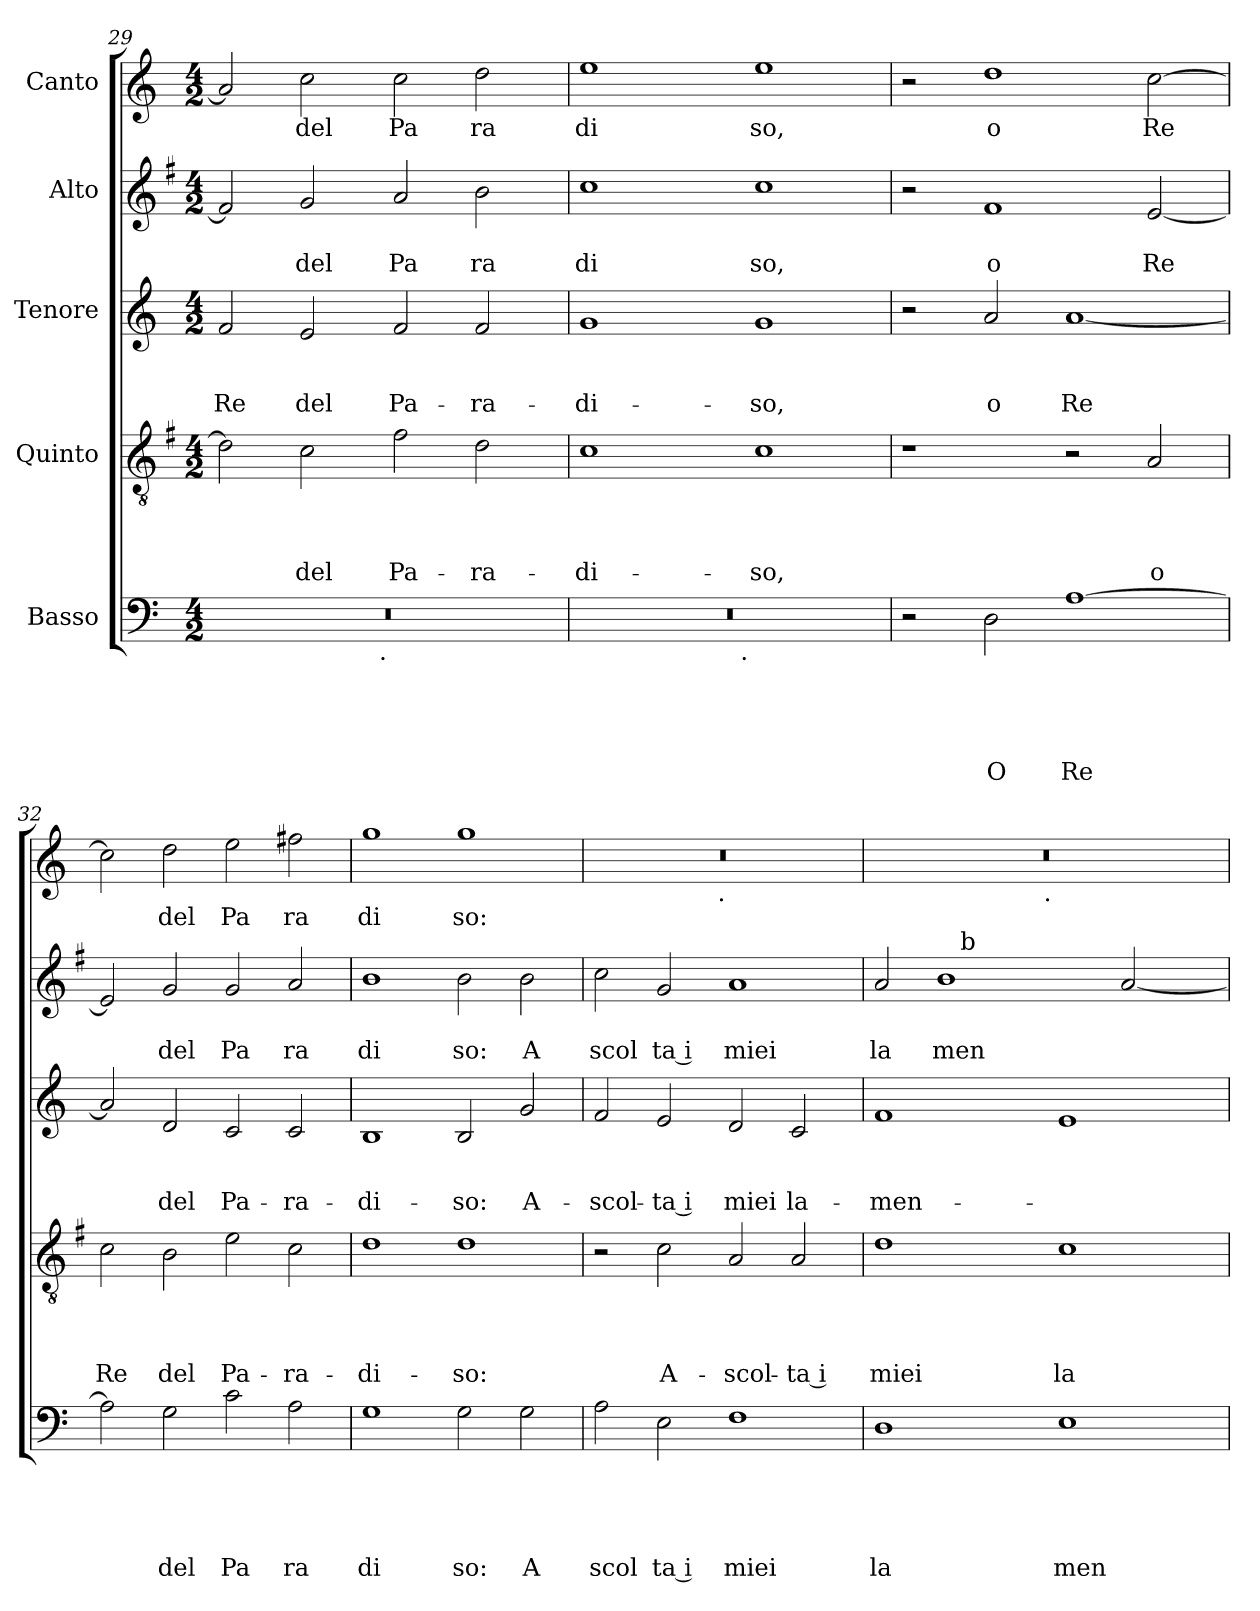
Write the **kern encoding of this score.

**kern	**text	**text	**text	**text	**text	**kern	**text	**text	**text	**text	**kern	**text	**text	**text	**kern	**text	**text	**kern	**text
*part5	*part5	*part5	*part5	*part5	*part5	*part4	*part4	*part4	*part4	*part4	*part3	*part3	*part3	*part3	*part2	*part2	*part2	*part1	*part1
*staff5	*staff5	*staff5	*staff5	*staff5	*staff5	*staff4	*staff4	*staff4	*staff4	*staff4	*staff3	*staff3	*staff3	*staff3	*staff2	*staff2	*staff2	*staff1	*staff1
*I"Basso	*	*	*	*	*	*I"Quinto	*	*	*	*	*I"Tenore	*	*	*	*I"Alto	*	*	*I"Canto	*
*clefF4	*	*	*	*	*	*clefGv2	*	*	*	*	*clefG2	*	*	*	*clefG2	*	*	*clefG2	*
*	*	*	*	*	*	*ITrd-3c-5	*	*	*	*	*	*	*	*	*	*	*	*	*
*k[]	*	*	*	*	*	*k[]	*	*	*	*	*k[]	*	*	*	*k[f#]	*	*	*k[]	*
*C:	*	*	*	*	*	*C:	*	*	*	*	*C:	*	*	*	*G:	*	*	*C:	*
*M4/2	*	*	*	*	*	*M4/2	*	*	*	*	*M4/2	*	*	*	*M4/2	*	*	*M4/2	*
=29	=29	=29	=29	=29	=29	=29	=29	=29	=29	=29	=29	=29	=29	=29	=29	=29	=29	=29	=29
!	!	!	!	!	!	!	!	!	!	!	!	!	!	!LO:LY:b	!	!	!	!	!
*^	*	*	*	*	*	*	*	*	*	*	*	*	*	*	*	*	*	*	*
0r	2ryy	.	.	.	.	.	2g\]	.	.	.	.	2f/	.	.	Re	2f#/]	.	.	2a/]	.
!	!	!	!	!	!	!	!	!	!	!	!LO:LY:b	!	!	!	!LO:LY:b	!	!	!LO:LY:b	!	!LO:LY:b
.	4...ryy	.	.	.	.	.	2f\	.	.	.	del	2e/	.	.	del	2g/	.	del	2cc\	del
!	!LO:TX:b:t=.	!	!	!	!	!	!	!	!	!	!	!	!	!	!	!	!	!	!	!
.	1ryy	.	.	.	.	.	.	.	.	.	.	.	.	.	.	.	.	.	.	.
!	!	!	!	!	!	!	!	!	!	!	!LO:LY:b	!	!	!	!LO:LY:b	!	!	!LO:LY:b	!	!LO:LY:b
.	.	.	.	.	.	.	2b\	.	.	.	Pa-	2f/	.	.	Pa-	2a/	.	Pa	2cc\	Pa
!	!	!	!	!	!	!	!	!	!	!	!LO:LY:b	!	!	!	!LO:LY:b	!	!	!LO:LY:b	!	!LO:LY:b
.	.	.	.	.	.	.	2g\	.	.	.	-ra-	2f/	.	.	-ra-	2b\	.	ra	2dd\	ra
.	32ryy	.	.	.	.	.	.	.	.	.	.	.	.	.	.	.	.	.	.	.
=30	=30	=30	=30	=30	=30	=30	=30	=30	=30	=30	=30	=30	=30	=30	=30	=30	=30	=30	=30	=30
!	!	!	!	!	!	!	!	!	!	!	!LO:LY:b	!	!	!	!LO:LY:b	!	!	!LO:LY:b	!	!LO:LY:b
0r	2ryy	.	.	.	.	.	1f	.	.	.	-di-	1g	.	.	-di-	1cc	.	di	1ee	di
.	4...ryy	.	.	.	.	.	.	.	.	.	.	.	.	.	.	.	.	.	.	.
!	!LO:TX:b:t=.	!	!	!	!	!	!	!	!	!	!	!	!	!	!	!	!	!	!	!
.	1ryy	.	.	.	.	.	.	.	.	.	.	.	.	.	.	.	.	.	.	.
!	!	!	!	!	!	!	!	!	!	!	!LO:LY:b	!	!	!	!LO:LY:b	!	!	!LO:LY:b	!	!LO:LY:b
.	.	.	.	.	.	.	1f	.	.	.	-so,	1g	.	.	-so,	1cc	.	so,	1ee	so,
.	32ryy	.	.	.	.	.	.	.	.	.	.	.	.	.	.	.	.	.	.	.
*v	*v	*	*	*	*	*	*	*	*	*	*	*	*	*	*	*	*	*	*	*
=31	=31	=31	=31	=31	=31	=31	=31	=31	=31	=31	=31	=31	=31	=31	=31	=31	=31	=31	=31
2r	.	.	.	.	.	1r	.	.	.	.	2r	.	.	.	2r	.	.	2r	.
!	!	!	!	!	!LO:LY:b	!	!	!	!	!	!	!	!	!LO:LY:b	!	!	!LO:LY:b	!	!LO:LY:b
2D\	.	.	.	.	-O	.	.	.	.	.	2a/	.	.	o	1f#	.	o	1dd	o
!	!	!	!	!	!LO:LY:b	!	!	!	!	!	!	!	!	!LO:LY:b	!	!	!	!	!
[>1A	.	.	.	.	Re	2r	.	.	.	.	[<1a	.	.	Re	.	.	.	.	.
!	!	!	!	!	!	!	!	!	!	!LO:LY:b	!	!	!	!	!	!	!LO:LY:b	!	!LO:LY:b
.	.	.	.	.	.	2d/	.	.	.	o	.	.	.	.	[<2e/	.	Re	[>2cc\	Re
=32	=32	=32	=32	=32	=32	=32	=32	=32	=32	=32	=32	=32	=32	=32	=32	=32	=32	=32	=32
!	!	!	!	!	!	!	!	!	!	!LO:LY:b	!	!	!	!	!	!	!	!	!
2A\]	.	.	.	.	.	2f\	.	.	.	Re	2a/]	.	.	.	2e/]	.	.	2cc\]	.
!	!	!	!	!	!LO:LY:b	!	!	!	!	!LO:LY:b	!	!	!	!LO:LY:b	!	!	!LO:LY:b	!	!LO:LY:b
2G\	.	.	.	.	del	2e\	.	.	.	del	2d/	.	.	del	2g/	.	del	2dd\	del
!	!	!	!	!	!LO:LY:b	!	!	!	!	!LO:LY:b	!	!	!	!LO:LY:b	!	!	!LO:LY:b	!	!LO:LY:b
2c\	.	.	.	.	Pa	2a\	.	.	.	Pa-	2c/	.	.	Pa-	2g/	.	Pa	2ee\	Pa
!	!	!	!	!	!LO:LY:b	!	!	!	!	!LO:LY:b	!	!	!	!LO:LY:b	!	!	!LO:LY:b	!	!LO:LY:b
2A\	.	.	.	.	ra	2f\	.	.	.	-ra-	2c/	.	.	-ra-	2a/	.	ra	2ff#X\	ra
=33	=33	=33	=33	=33	=33	=33	=33	=33	=33	=33	=33	=33	=33	=33	=33	=33	=33	=33	=33
!	!	!	!	!	!LO:LY:b	!	!	!	!	!LO:LY:b	!	!	!	!LO:LY:b	!	!	!LO:LY:b	!	!LO:LY:b
1G	.	.	.	.	di	1g	.	.	.	-di-	1B	.	.	-di-	1b	.	di	1gg	di
!	!	!	!	!	!LO:LY:b	!	!	!	!	!LO:LY:b	!	!	!	!LO:LY:b	!	!	!LO:LY:b	!	!LO:LY:b
2G\	.	.	.	.	so:	1g	.	.	.	-so:	2B/	.	.	-so:	2b\	.	so:	1gg	so:
!	!	!	!	!	!LO:LY:b	!	!	!	!	!	!	!	!	!LO:LY:b	!	!	!LO:LY:b	!	!
2G\	.	.	.	.	A	.	.	.	.	.	2g/	.	.	A-	2b\	.	A	.	.
=34	=34	=34	=34	=34	=34	=34	=34	=34	=34	=34	=34	=34	=34	=34	=34	=34	=34	=34	=34
!	!	!	!	!	!LO:LY:b	!	!	!	!	!	!	!	!	!LO:LY:b	!	!	!LO:LY:b	!	!
*	*	*	*	*	*	*	*	*	*	*	*	*	*	*	*	*	*	*^	*
2A\	.	.	.	.	scol	2r	.	.	.	.	2f/	.	.	-scol-	2cc\	.	scol	0r	2ryy	.
!	!	!	!	!	!LO:LY:b:rj	!	!	!	!	!LO:LY:b	!	!	!	!LO:LY:b:rj	!	!	!LO:LY:b:rj	!	!	!
2E\	.	.	.	.	ta i	2f\	.	.	.	A-	2e/	.	.	-ta i	2g/	.	ta i	.	4...ryy	.
!	!	!	!	!	!	!	!	!	!	!	!	!	!	!	!	!	!	!	!LO:TX:b:t=.	!
.	.	.	.	.	.	.	.	.	.	.	.	.	.	.	.	.	.	.	1ryy	.
!	!	!	!	!	!LO:LY:b	!	!	!	!	!LO:LY:b	!	!	!	!LO:LY:b	!	!	!LO:LY:b	!	!	!
1F	.	.	.	.	miei	2d/	.	.	.	-scol-	2d/	.	.	miei	1a	.	miei	.	.	.
!	!	!	!	!	!	!	!	!	!	!LO:LY:b:rj	!	!	!	!LO:LY:b	!	!	!	!	!	!
.	.	.	.	.	.	2d/	.	.	.	-ta i	2c/	.	.	la-	.	.	.	.	.	.
.	.	.	.	.	.	.	.	.	.	.	.	.	.	.	.	.	.	.	32ryy	.
=35	=35	=35	=35	=35	=35	=35	=35	=35	=35	=35	=35	=35	=35	=35	=35	=35	=35	=35	=35	=35
!	!	!	!	!	!LO:LY:b	!	!	!	!	!LO:LY:b	!	!	!	!LO:LY:b	!	!	!LO:LY:b	!	!	!
*	*	*	*	*	*	*	*	*	*	*	*	*	*	*	*^	*	*	*	*	*
1D	.	.	.	.	la	1g	.	.	.	miei	1f	.	.	-men-	2a/	2ryy	.	la	0r	2ryy	.
!	!	!	!	!	!	!	!	!	!	!	!	!	!	!	!	!	!	!LO:LY:b	!	!	!
.	.	.	.	.	.	.	.	.	.	.	.	.	.	.	1b	16.ryy	.	men	.	4ryy	.
!	!	!	!	!	!	!	!	!	!	!	!	!	!	!	!	!LO:TX:a:t=b	!	!	!	!	!
.	.	.	.	.	.	.	.	.	.	.	.	.	.	.	.	1ryy	.	.	.	.	.
.	.	.	.	.	.	.	.	.	.	.	.	.	.	.	.	.	.	.	.	8ryy	.
.	.	.	.	.	.	.	.	.	.	.	.	.	.	.	.	.	.	.	.	16ryy	.
.	.	.	.	.	.	.	.	.	.	.	.	.	.	.	.	.	.	.	.	64ryy	.
!	!	!	!	!	!	!	!	!	!	!	!	!	!	!	!	!	!	!	!	!LO:TX:b:t=.	!
.	.	.	.	.	.	.	.	.	.	.	.	.	.	.	.	.	.	.	.	1ryy	.
!	!	!	!	!	!LO:LY:b	!	!	!	!	!LO:LY:b	!	!	!	!	!	!	!	!	!	!	!
1E	.	.	.	.	men	1f	.	.	.	la-	1e	.	.	.	.	.	.	.	.	.	.
.	.	.	.	.	.	.	.	.	.	.	.	.	.	.	[<2a/	.	.	.	.	.	.
.	.	.	.	.	.	.	.	.	.	.	.	.	.	.	.	4ryy	.	.	.	.	.
.	.	.	.	.	.	.	.	.	.	.	.	.	.	.	.	8ryy	.	.	.	.	.
.	.	.	.	.	.	.	.	.	.	.	.	.	.	.	.	.	.	.	.	32.ryy	.
.	.	.	.	.	.	.	.	.	.	.	.	.	.	.	.	32ryy	.	.	.	.	.
*	*	*	*	*	*	*	*	*	*	*	*	*	*	*	*v	*v	*	*	*	*	*
*	*	*	*	*	*	*	*	*	*	*	*	*	*	*	*	*	*	*v	*v	*
=	=	=	=	=	=	=	=	=	=	=	=	=	=	=	=	=	=	=	=
*-	*-	*-	*-	*-	*-	*-	*-	*-	*-	*-	*-	*-	*-	*-	*-	*-	*-	*-	*-
